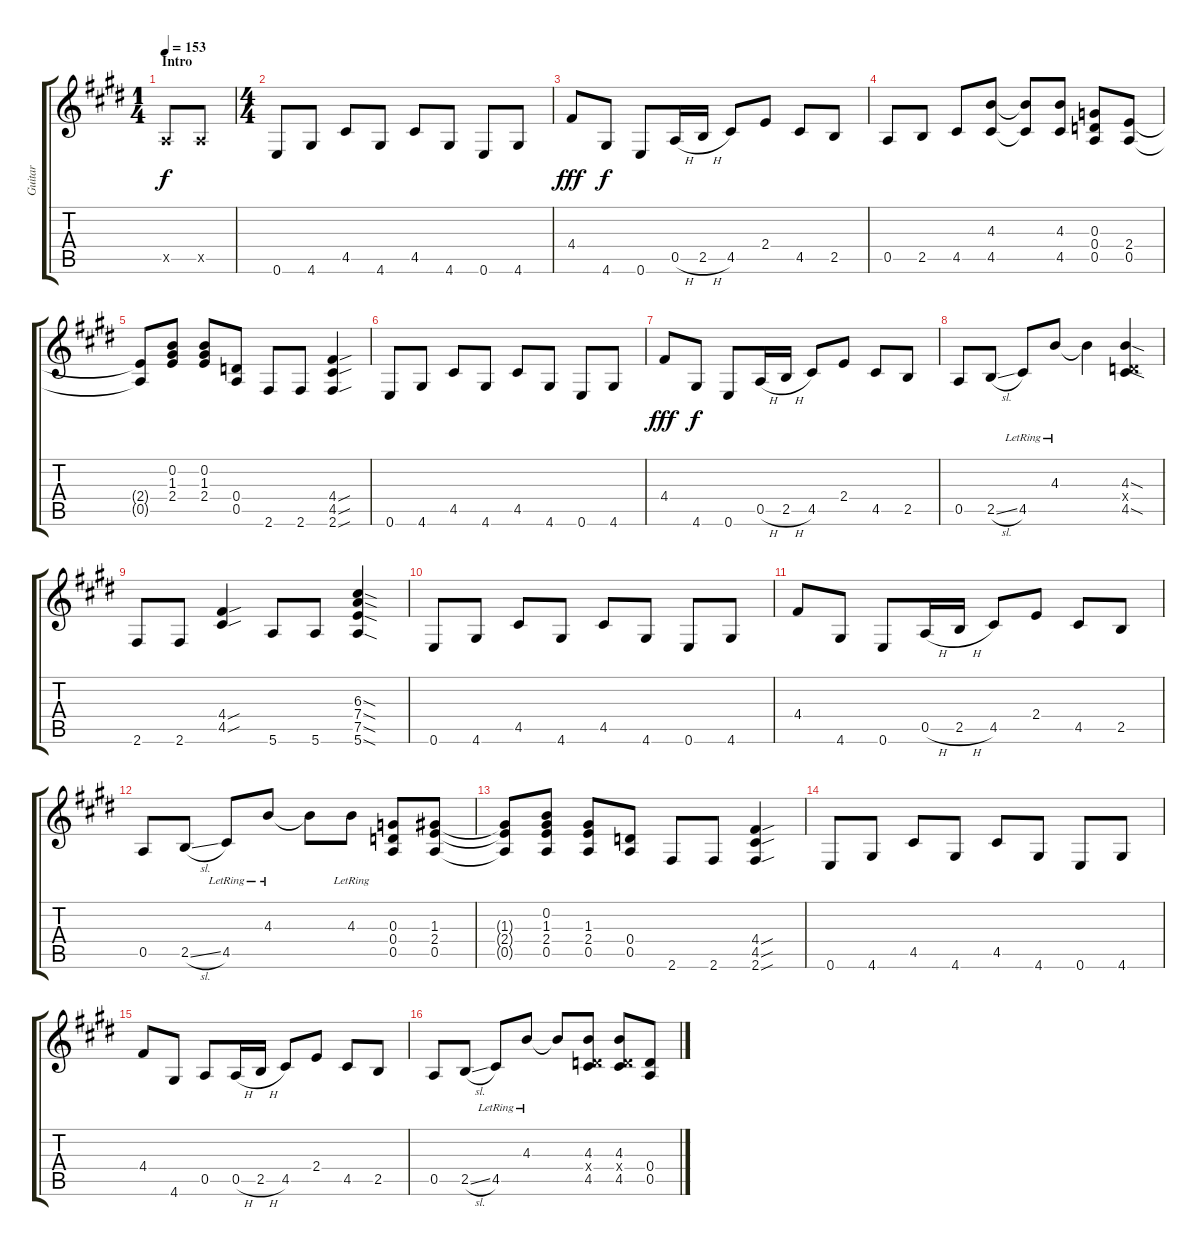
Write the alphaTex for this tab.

\track ("Guitar" "Guitar") {instrument distortionguitar}
\staff {score tabs}
\tuning (E4 B3 G3 D3 A2 E2) {hide}
\ts (1 4)
\section ("" "Intro")
\tempo 153
\clef g2
\ks e
0.5{x}.8{dy f instrument electricguitarmuted} 0.5{x}.8 |
\ts (4 4)
0.6.8 4.6.8 4.5.8 4.6.8 4.5.8 4.6.8 0.6.8 4.6.8 |
4.4.8{dy fff} 4.6.8{dy f} 0.6.8 0.5{h}.16 2.5{h}.16 4.5.8 2.4.8 4.5.8 2.5.8 |
0.5.8 2.5.8 4.5.8 (4.3 4.5).8 (4.3{t} 4.5{t}).8 (4.3 4.5).8 (0.3 0.4 0.5).8 (2.4 0.5).8 |
(2.4{t} 0.5{t}).8 (0.2 1.3 2.4).8 (0.2 1.3 2.4).8 (0.4 0.5).8 2.6.8 2.6.8 (4.4{sou} 4.5{sou} 2.6{sou}).4 |
0.6.8 4.6.8 4.5.8 4.6.8 4.5.8 4.6.8 0.6.8 4.6.8 |
4.4.8{dy fff} 4.6.8{dy f} 0.6.8 0.5{h}.16 2.5{h}.16 4.5.8 2.4.8 4.5.8 2.5.8 |
0.5.8 2.5{sl}.8 4.5{lr}.8 4.3{lr}.8 4.3{t}.4 (4.3{sod} 0.4{x} 4.5{sod}).4 |
2.6.8 2.6.8 (4.4{sou} 4.5{sou}).4 5.6.8 5.6.8 (6.3{sod} 7.4{sod} 7.5{sod} 5.6{sod}).4 |
0.6.8{instrument distortionguitar} 4.6.8 4.5.8 4.6.8 4.5.8 4.6.8 0.6.8 4.6.8 |
4.4.8 4.6.8 0.6.8 0.5{h}.16 2.5{h}.16 4.5.8 2.4.8 4.5.8 2.5.8 |
0.5.8 2.5{sl}.8 4.5{lr}.8 4.3{lr}.8 4.3{t}.8 4.3{lr}.8 (0.3 0.4 0.5).8 (1.3 2.4 0.5).8 |
(1.3{t} 2.4{t} 0.5{t}).8 (0.2 1.3 2.4 0.5).8 (1.3 2.4 0.5).8 (0.4 0.5).8 2.6.8 2.6.8 (4.4{sou} 4.5{sou} 2.6{sou}).4 |
0.6.8 4.6.8 4.5.8 4.6.8 4.5.8 4.6.8 0.6.8 4.6.8 |
4.4.8 4.6.8 0.5.8 0.5{h}.16 2.5{h}.16 4.5.8 2.4.8 4.5.8 2.5.8 |
0.5.8 2.5{sl}.8 4.5{lr}.8 4.3{lr}.8 4.3{t}.8 (4.3 0.4{x} 4.5).8 (4.3 0.4{x} 4.5).8 (0.4 0.5).8
